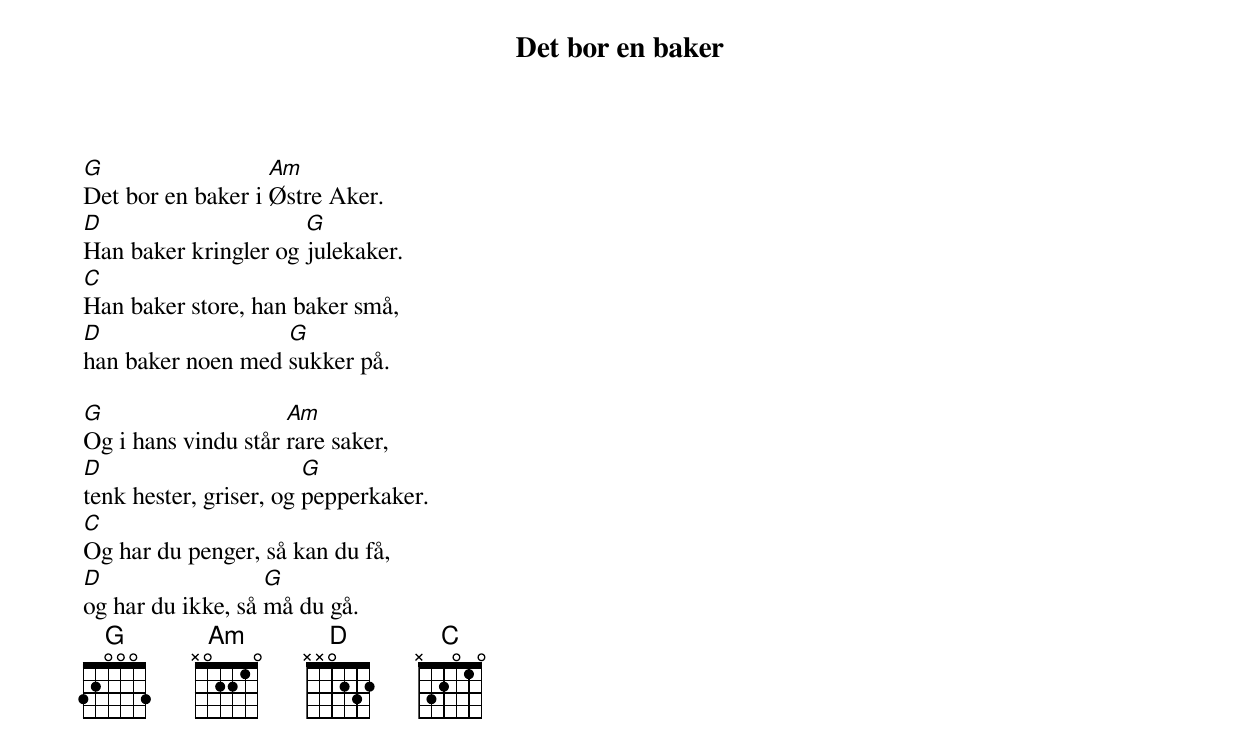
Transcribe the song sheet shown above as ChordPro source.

{title: Det bor en baker}
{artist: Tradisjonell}
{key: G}

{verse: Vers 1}
[G]Det bor en baker i [Am]Østre Aker.
[D]Han baker kringler og [G]julekaker.
[C]Han baker store, han baker små,
[D]han baker noen med [G]sukker på.

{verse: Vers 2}
[G]Og i hans vindu står [Am]rare saker,
[D]tenk hester, griser, og [G]pepperkaker.
[C]Og har du penger, så kan du få,
[D]og har du ikke, så [G]må du gå.
